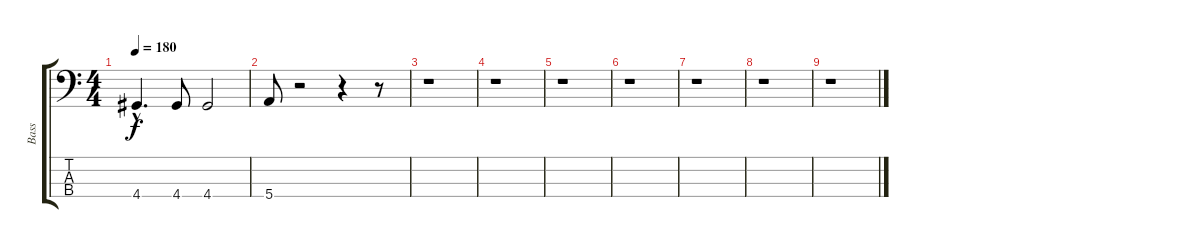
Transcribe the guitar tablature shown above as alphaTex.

\track ("Bass" "Bass") {instrument electricbassfinger}
\staff {score tabs}
\tuning (G2 D2 A1 E1) {hide}
\ts (4 4)
\tempo 180
\clef f4
\ks c
4.4{hac}.4{d dy f} 4.4.8 4.4.2 |
5.4.8 r.2 r.4 r.8 |
r.1 |
r.1 |
r.1 |
r.1 |
r.1 |
r.1 |
r.1
